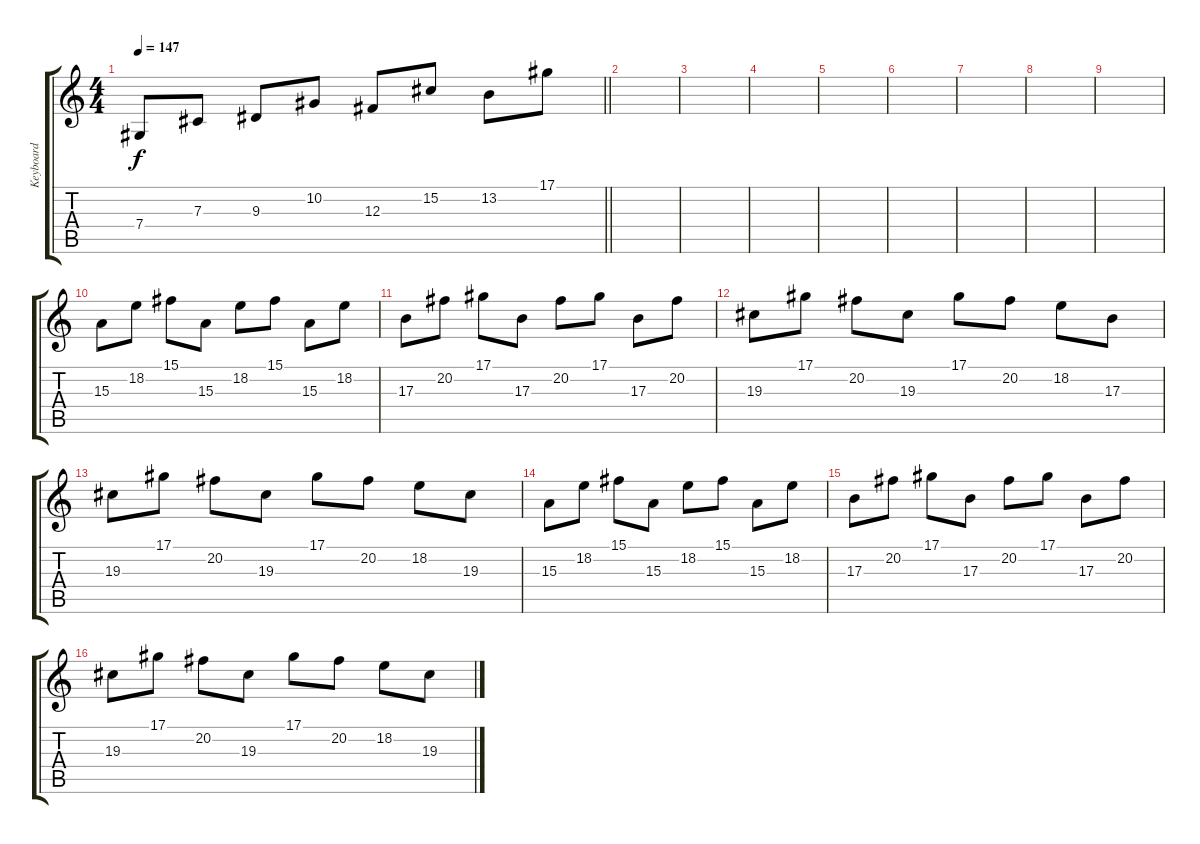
\track ("Keyboard" "Keyboard") {instrument orchestralharp}
\staff {score tabs}
\tuning (Eb4 Bb3 Gb3 Db3 Ab2 Eb2) {hide}
\ts (4 4)
\tempo 147
\clef g2
\barLineRight lightlight
\ks c
7.4.8{dy f} 7.3.8 9.3.8 10.2.8 12.3.8 15.2.8 13.2.8 17.1.8 |
\section ("" "")
|
|
|
|
|
|
|
|
15.3.8 18.2.8 15.1.8 15.3.8 18.2.8 15.1.8 15.3.8 18.2.8 |
17.3.8 20.2.8 17.1.8 17.3.8 20.2.8 17.1.8 17.3.8 20.2.8 |
19.3.8 17.1.8 20.2.8 19.3.8 17.1.8 20.2.8 18.2.8 17.3.8 |
19.3.8 17.1.8 20.2.8 19.3.8 17.1.8 20.2.8 18.2.8 19.3.8 |
15.3.8 18.2.8 15.1.8 15.3.8 18.2.8 15.1.8 15.3.8 18.2.8 |
17.3.8 20.2.8 17.1.8 17.3.8 20.2.8 17.1.8 17.3.8 20.2.8 |
19.3.8 17.1.8 20.2.8 19.3.8 17.1.8 20.2.8 18.2.8 19.3.8
